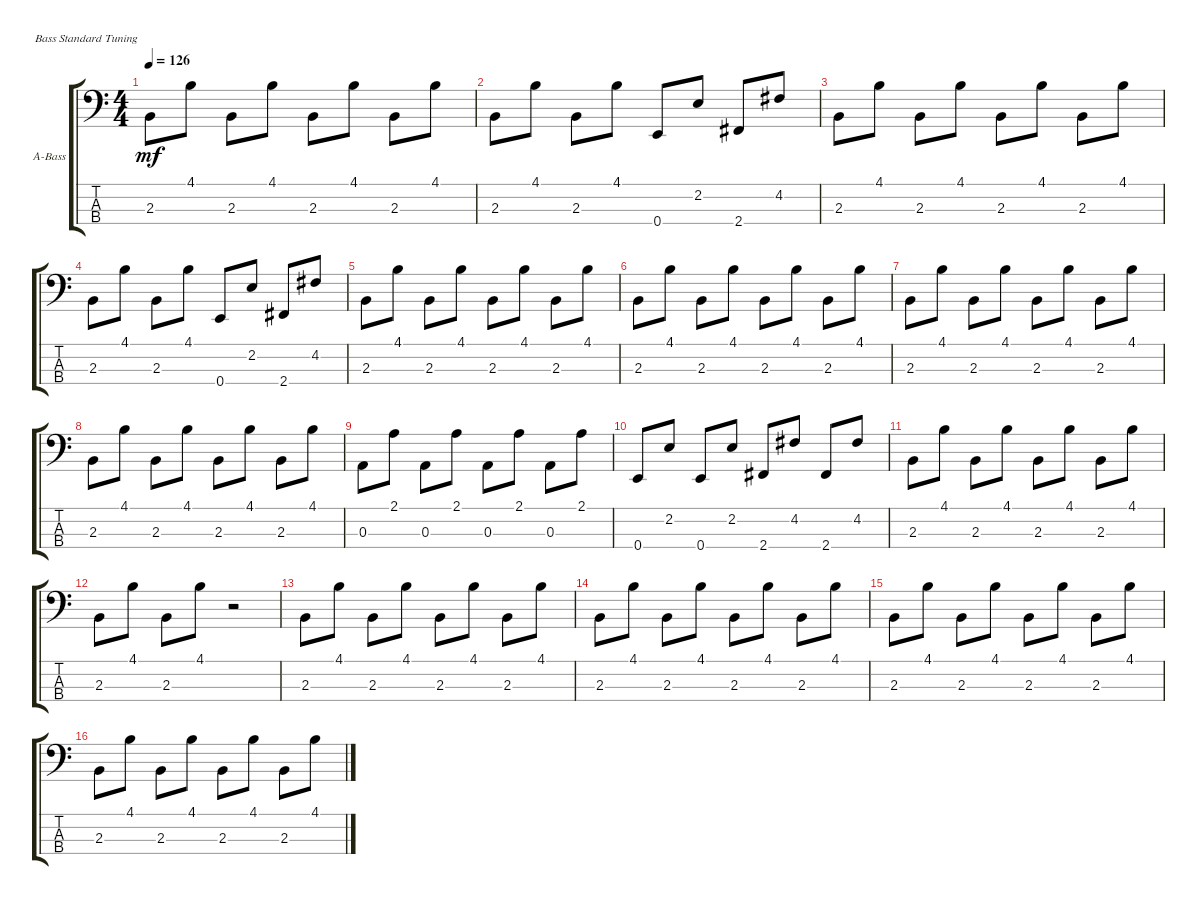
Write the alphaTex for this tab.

\bracketExtendMode groupsimilarinstruments
\firstSystemTrackNameOrientation horizontal
\otherSystemsTrackNameOrientation horizontal
\track ("Acoustic Bass" "A-Bass") {instrument acousticbass}
\staff {score tabs}
\tuning (G2 D2 A1 E1)
\ts (4 4)
\tempo 126
\clef f4
\scale
0.333333
\ks c
2.3.8{dy mf instrument acousticbass} 4.1.8 2.3.8 4.1.8 2.3.8 4.1.8 2.3.8 4.1.8 |
\scale
0.333333 2.3.8 4.1.8 2.3.8 4.1.8 0.4.8 2.2.8 2.4.8 4.2.8 |
\scale
0.333333 2.3.8 4.1.8 2.3.8 4.1.8 2.3.8 4.1.8 2.3.8 4.1.8 |
\scale
0.333333 2.3.8 4.1.8 2.3.8 4.1.8 0.4.8 2.2.8 2.4.8 4.2.8 |
\scale
0.333333 2.3.8 4.1.8 2.3.8 4.1.8 2.3.8 4.1.8 2.3.8 4.1.8 |
\scale
0.333333 2.3.8 4.1.8 2.3.8 4.1.8 2.3.8 4.1.8 2.3.8 4.1.8 |
\scale
0.333333 2.3.8 4.1.8 2.3.8 4.1.8 2.3.8 4.1.8 2.3.8 4.1.8 |
\scale
0.333333 2.3.8 4.1.8 2.3.8 4.1.8 2.3.8 4.1.8 2.3.8 4.1.8 |
\scale
0.333333 0.3.8 2.1.8 0.3.8 2.1.8 0.3.8 2.1.8 0.3.8 2.1.8 |
\scale
0.333333 0.4.8 2.2.8 0.4.8 2.2.8 2.4.8 4.2.8 2.4.8 4.2.8 |
\scale
0.333333 2.3.8 4.1.8 2.3.8 4.1.8 2.3.8 4.1.8 2.3.8 4.1.8 |
\scale
0.333333 2.3.8 4.1.8 2.3.8 4.1.8 r.2 |
\scale
0.333333 2.3.8 4.1.8 2.3.8 4.1.8 2.3.8 4.1.8 2.3.8 4.1.8 |
\scale
0.333333 2.3.8 4.1.8 2.3.8 4.1.8 2.3.8 4.1.8 2.3.8 4.1.8 |
\scale
0.333333 2.3.8 4.1.8 2.3.8 4.1.8 2.3.8 4.1.8 2.3.8 4.1.8 |
\scale
0.333333 2.3.8 4.1.8 2.3.8 4.1.8 2.3.8 4.1.8 2.3.8 4.1.8
